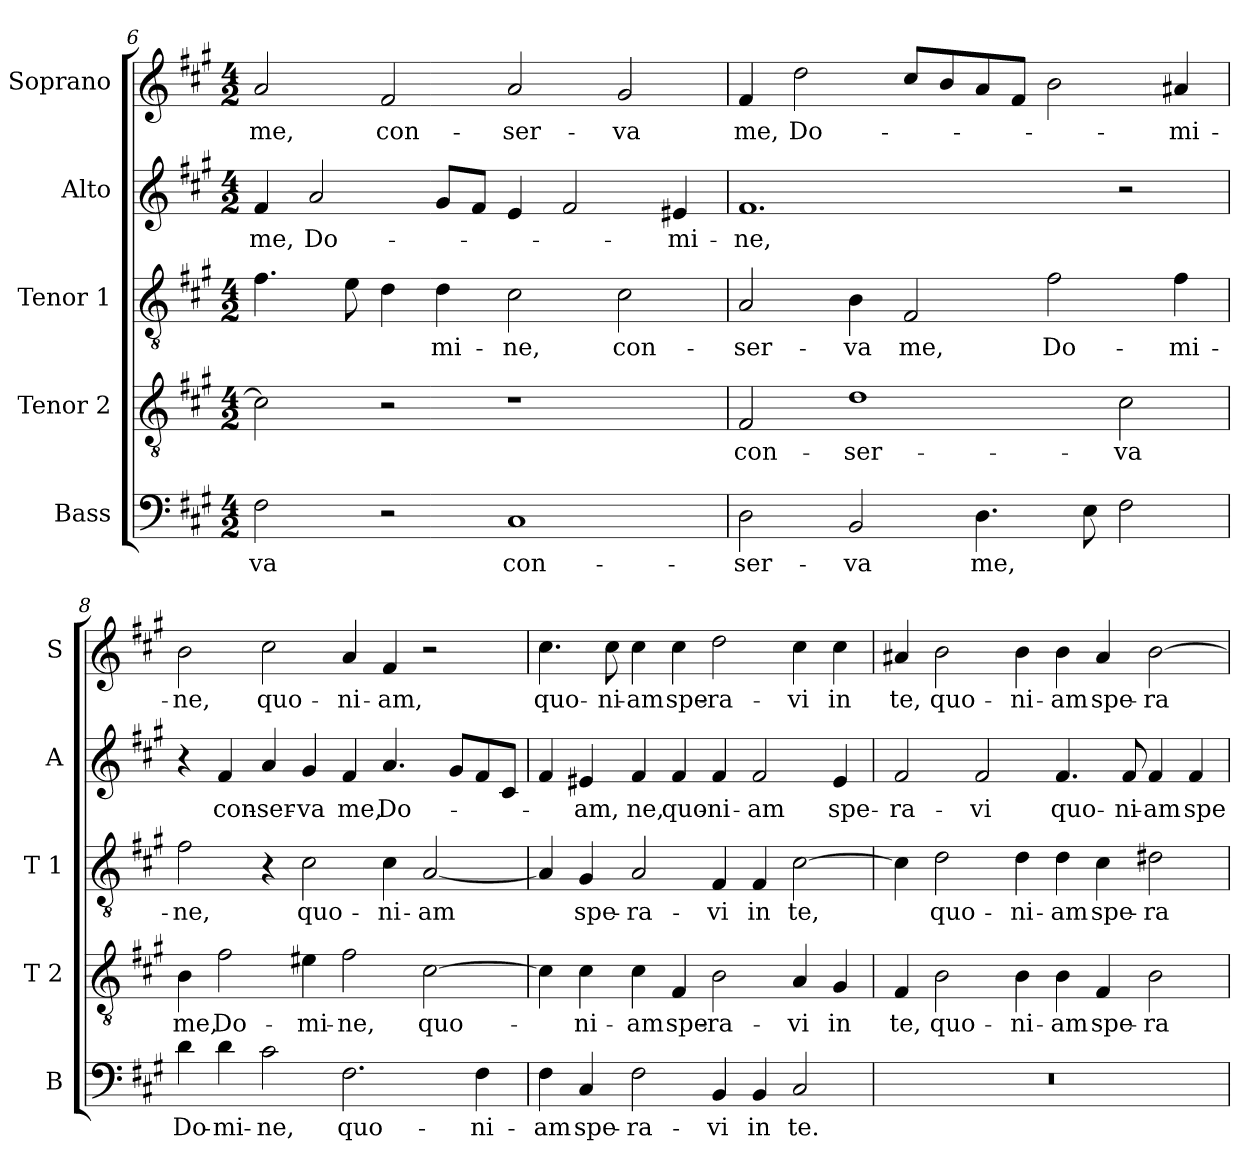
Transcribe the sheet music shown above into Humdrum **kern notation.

**kern	**text	**kern	**text	**kern	**text	**kern	**text	**kern	**text
*part5	*part5	*part4	*part4	*part3	*part3	*part2	*part2	*part1	*part1
*staff5	*staff5	*staff4	*staff4	*staff3	*staff3	*staff2	*staff2	*staff1	*staff1
*I"Bass	*	*I"Tenor 2	*	*I"Tenor 1	*	*I"Alto	*	*I"Soprano	*
*I'B	*	*I'T 2	*	*I'T 1	*	*I'A	*	*I'S	*
*clefF4	*	*clefGv2	*	*clefGv2	*	*clefG2	*	*clefG2	*
*k[f#c#g#]	*	*k[f#c#g#]	*	*k[f#c#g#]	*	*k[f#c#g#]	*	*k[f#c#g#]	*
*A:	*	*A:	*	*A:	*	*A:	*	*A:	*
*M4/2	*	*M4/2	*	*M4/2	*	*M4/2	*	*M4/2	*
=6	=6	=6	=6	=6	=6	=6	=6	=6	=6
!	!LO:LY:b	!	!	!	!	!	!LO:LY:b	!	!LO:LY:b
2F#\	-va	2c#\]	.	4.f#\	.	4f#/	me,	2a/	me,
!	!	!	!	!	!	!	!LO:LY:b	!	!
.	.	.	.	.	.	2a/	Do-	.	.
.	.	.	.	8e\	.	.	.	.	.
!	!	!	!	!	!	!	!	!	!LO:LY:b
2r	.	2r	.	4d\	.	.	.	2f#/	con-
!	!	!	!	!	!LO:LY:b	!	!	!	!
.	.	.	.	4d\	-mi-	8g#/L	.	.	.
.	.	.	.	.	.	8f#/J	.	.	.
!	!LO:LY:b	!	!	!	!LO:LY:b	!	!	!	!LO:LY:b
1C#	con-	1r	.	2c#\	-ne,	4e/	.	2a/	-ser-
.	.	.	.	.	.	2f#/	.	.	.
!	!	!	!	!	!LO:LY:b	!	!	!	!LO:LY:b
.	.	.	.	2c#\	con-	.	.	2g#/	-va
!	!	!	!	!	!	!	!LO:LY:b	!	!
.	.	.	.	.	.	4e#X/	-mi-	.	.
!!LO:LB:g=z
=7	=7	=7	=7	=7	=7	=7	=7	=7	=7
!	!LO:LY:b	!	!LO:LY:b	!	!LO:LY:b	!	!LO:LY:b	!	!LO:LY:b
2D\	-ser-	2F#/	con-	2A/	-ser-	1.f#	-ne,	4f#/	me,
!	!	!	!	!	!	!	!	!	!LO:LY:b
.	.	.	.	.	.	.	.	2dd\	Do-
!	!LO:LY:b	!	!LO:LY:b	!	!LO:LY:b	!	!	!	!
2BB/	-va	1d	-ser-	4B\	-va	.	.	.	.
!	!	!	!	!	!LO:LY:b	!	!	!	!
.	.	.	.	2F#/	me,	.	.	8cc#/L	.
.	.	.	.	.	.	.	.	8b/	.
!	!LO:LY:b	!	!	!	!	!	!	!	!
4.D\	me,	.	.	.	.	.	.	8a/	.
.	.	.	.	.	.	.	.	8f#/J	.
!	!	!	!	!	!LO:LY:b	!	!	!	!
.	.	.	.	2f#\	Do-	.	.	2b\	.
8E\	.	.	.	.	.	.	.	.	.
!	!	!	!LO:LY:b	!	!	!	!	!	!
2F#\	.	2c#\	-va	.	.	2r	.	.	.
!	!	!	!	!	!LO:LY:b	!	!	!	!LO:LY:b
.	.	.	.	4f#\	-mi-	.	.	4a#X/	-mi-
=8	=8	=8	=8	=8	=8	=8	=8	=8	=8
!	!LO:LY:b	!	!LO:LY:b	!	!LO:LY:b	!	!	!	!LO:LY:b
4d\	Do-	4B\	me,	2f#\	-ne,	4r	.	2b\	-ne,
!	!LO:LY:b	!	!LO:LY:b	!	!	!	!LO:LY:b	!	!
4d\	-mi-	2f#\	Do-	.	.	4f#/	con-	.	.
!	!LO:LY:b	!	!	!	!	!	!LO:LY:b	!	!LO:LY:b
2c#\	-ne,	.	.	4r	.	4a/	-ser-	2cc#\	quo-
!	!	!	!LO:LY:b	!	!LO:LY:b	!	!LO:LY:b	!	!
.	.	4e#X\	-mi-	2c#\	quo-	4g#/	-va	.	.
!	!LO:LY:b	!	!LO:LY:b	!	!	!	!LO:LY:b	!	!LO:LY:b
2.F#\	quo-	2f#\	-ne,	.	.	4f#/	me,	4a/	-ni-
!	!	!	!	!	!LO:LY:b	!	!LO:LY:b	!	!LO:LY:b
.	.	.	.	4c#\	-ni-	4.a/	Do-	4f#/	-am,
!	!	!	!LO:LY:b	!	!LO:LY:b	!	!	!	!
.	.	[2c#\	quo-	[2A/	-am	.	.	2r	.
.	.	.	.	.	.	8g#/L	.	.	.
!	!LO:LY:b	!	!	!	!	!	!	!	!
4F#\	-ni-	.	.	.	.	8f#/	.	.	.
.	.	.	.	.	.	8c#/J	.	.	.
=9	=9	=9	=9	=9	=9	=9	=9	=9	=9
!	!LO:LY:b	!	!	!	!	!	!	!	!LO:LY:b
4F#\	-am	4c#\]	.	4A/]	.	4f#/	.	4.cc#\	quo-
!	!LO:LY:b	!	!LO:LY:b	!	!LO:LY:b	!	!LO:LY:b	!	!
4C#/	spe-	4c#\	-ni-	4G#/	spe-	4e#X/	-am,	.	.
!	!	!	!	!	!	!	!	!	!LO:LY:b
.	.	.	.	.	.	.	.	8cc#\	-ni-
!	!LO:LY:b	!	!LO:LY:b	!	!LO:LY:b	!	!LO:LY:b	!	!LO:LY:b
2F#\	-ra-	4c#\	-am	2A/	-ra-	4f#/	ne,	4cc#\	-am
!	!	!	!LO:LY:b	!	!	!	!LO:LY:b	!	!LO:LY:b
.	.	4F#/	spe-	.	.	4f#/	quo-	4cc#\	spe-
!	!LO:LY:b	!	!LO:LY:b	!	!LO:LY:b	!	!LO:LY:b	!	!LO:LY:b
4BB/	-vi	2B\	-ra-	4F#/	-vi	4f#/	-ni-	2dd\	-ra-
!	!LO:LY:b	!	!	!	!LO:LY:b	!	!LO:LY:b	!	!
4BB/	in	.	.	4F#/	in	2f#/	-am	.	.
!	!LO:LY:b	!	!LO:LY:b	!	!LO:LY:b	!	!	!	!LO:LY:b
2C#/	te.	4A/	-vi	[2c#\	te,	.	.	4cc#\	-vi
!	!	!	!LO:LY:b	!	!	!	!LO:LY:b	!	!LO:LY:b
.	.	4G#/	in	.	.	4e#/	spe-	4cc#\	in
!!LO:PB:g=z
=10	=10	=10	=10	=10	=10	=10	=10	=10	=10
!	!	!	!LO:LY:b	!	!	!	!LO:LY:b	!	!LO:LY:b
0r	.	4F#/	te,	4c#\]	.	2f#/	-ra-	4a#X/	te,
!	!	!	!LO:LY:b	!	!LO:LY:b	!	!	!	!LO:LY:b
.	.	2B\	quo-	2d\	quo-	.	.	2b\	quo-
!	!	!	!	!	!	!	!LO:LY:b	!	!
.	.	.	.	.	.	2f#/	-vi	.	.
!	!	!	!LO:LY:b	!	!LO:LY:b	!	!	!	!LO:LY:b
.	.	4B\	-ni-	4d\	-ni-	.	.	4b\	-ni-
!	!	!	!LO:LY:b	!	!LO:LY:b	!	!LO:LY:b	!	!LO:LY:b
.	.	4B\	-am	4d\	-am	4.f#/	quo-	4b\	-am
!	!	!	!LO:LY:b	!	!LO:LY:b	!	!	!	!LO:LY:b
.	.	4F#/	spe-	4c#\	spe-	.	.	4a#/	spe-
!	!	!	!	!	!	!	!LO:LY:b	!	!
.	.	.	.	.	.	8f#/	-ni-	.	.
!	!	!	!LO:LY:b	!	!LO:LY:b	!	!LO:LY:b	!	!LO:LY:b
.	.	2B\	-ra-	2d#X\	-ra-	4f#/	-am	[2b\	-ra-
!	!	!	!	!	!	!	!LO:LY:b	!	!
.	.	.	.	.	.	4f#/	spe-	.	.
=	=	=	=	=	=	=	=	=	=
*-	*-	*-	*-	*-	*-	*-	*-	*-	*-
